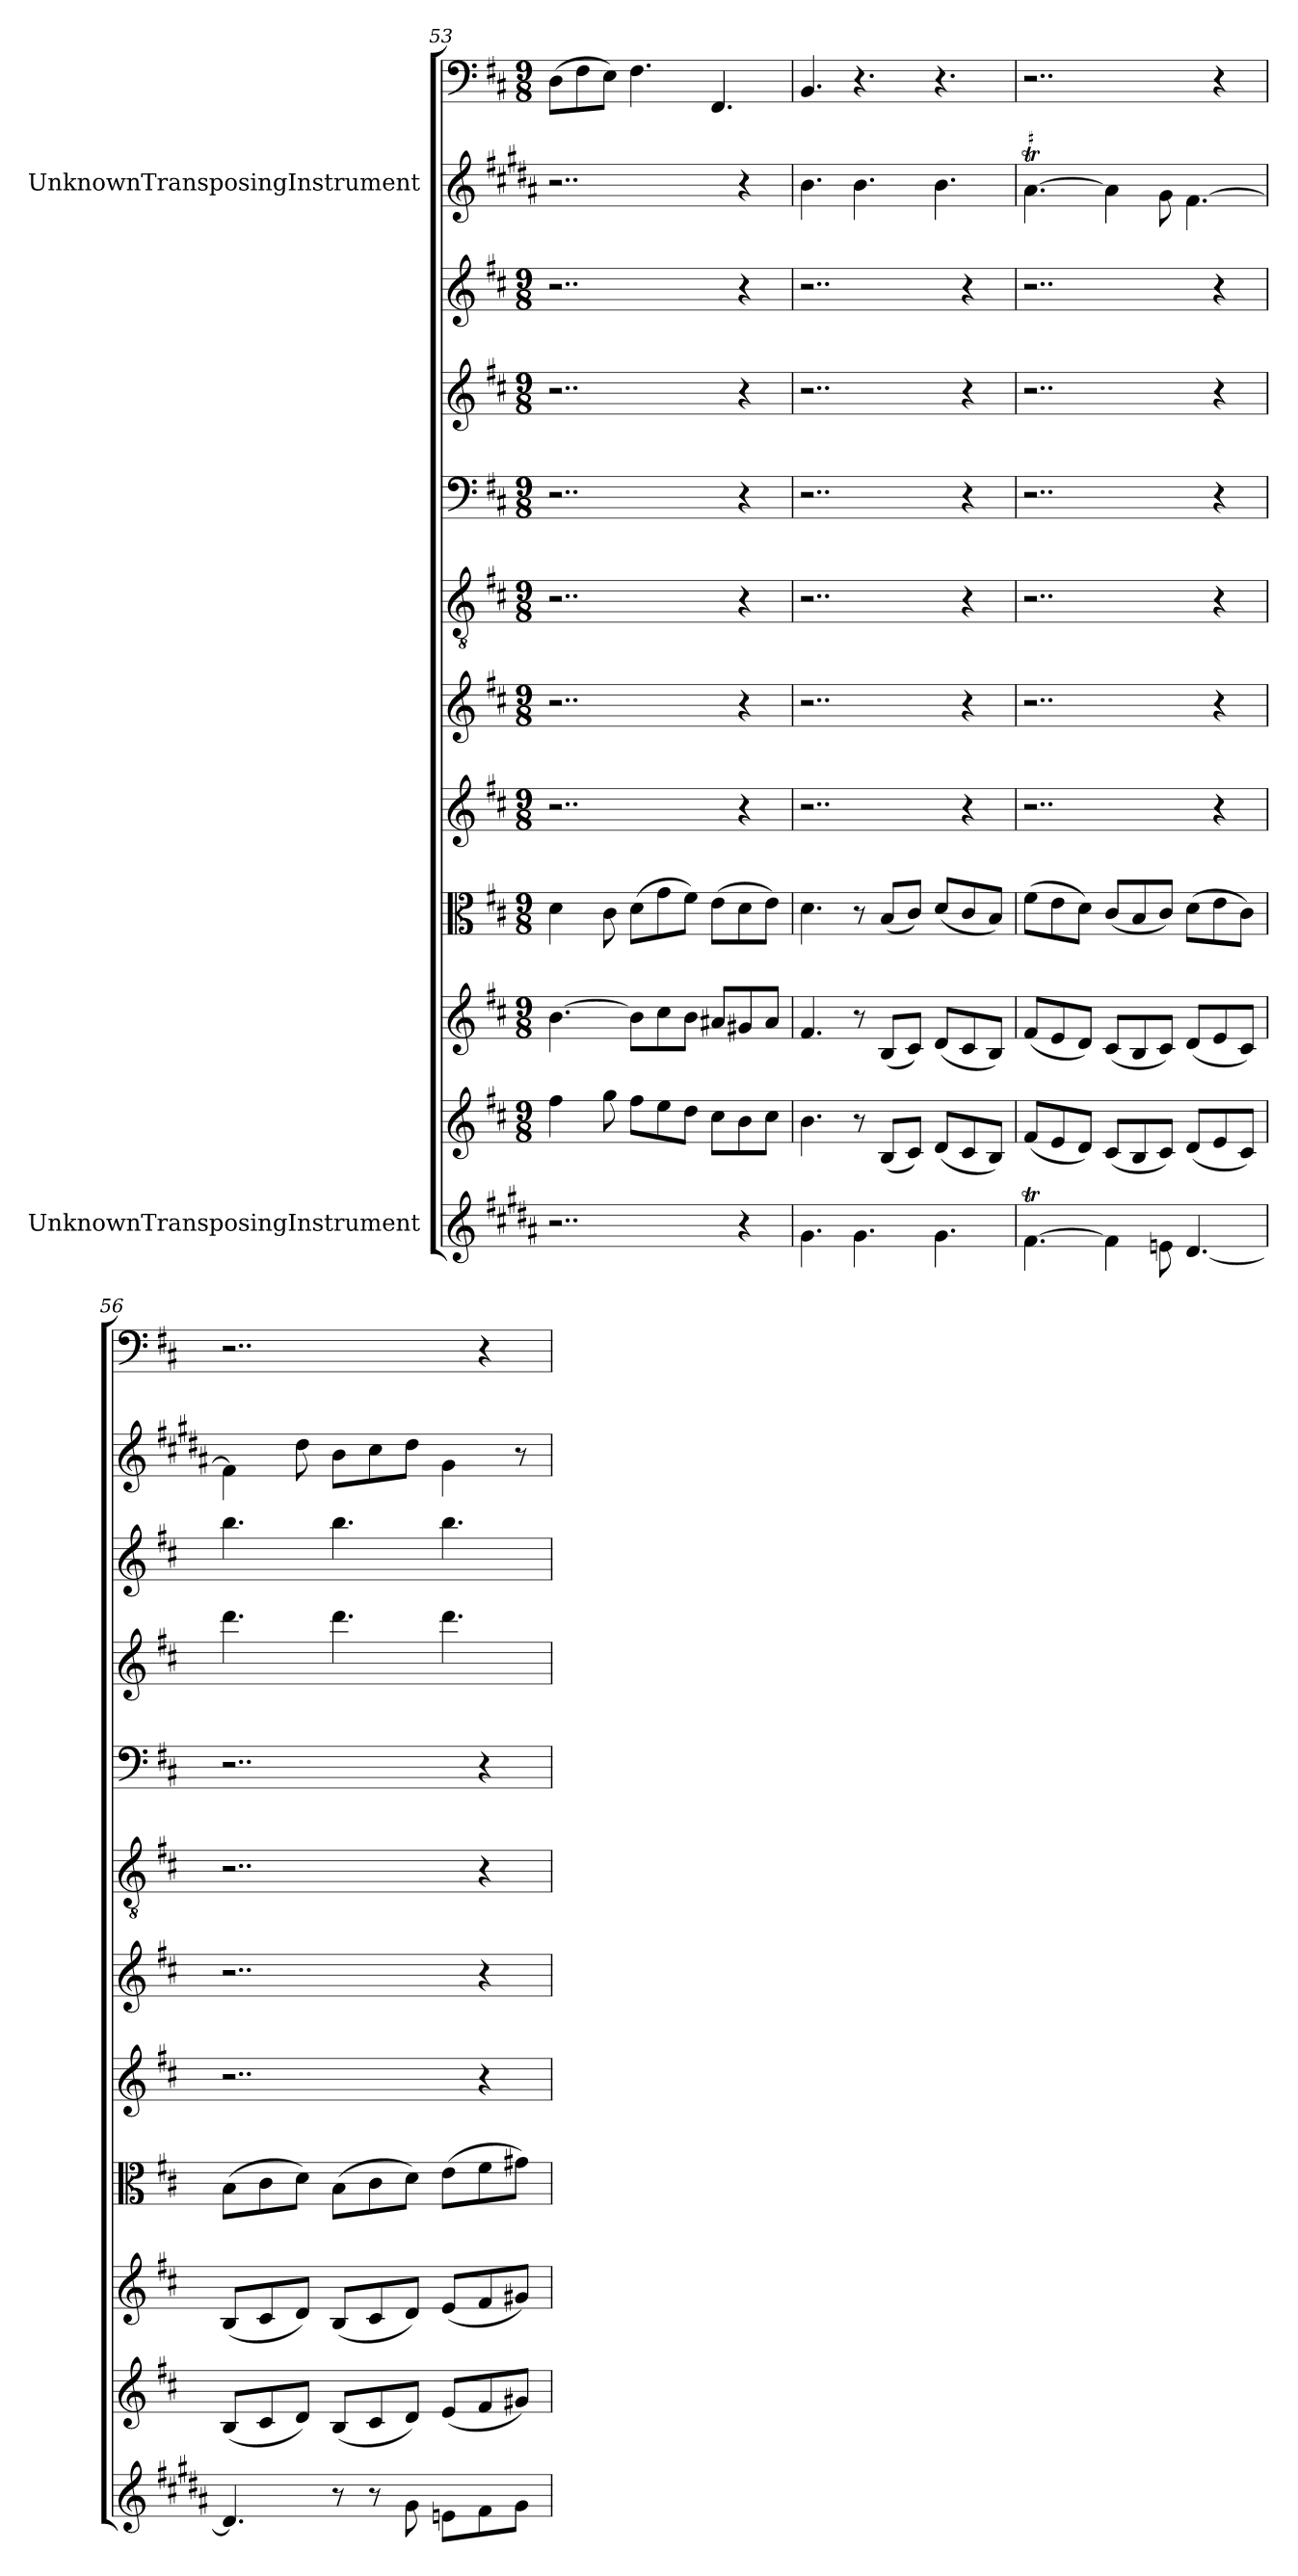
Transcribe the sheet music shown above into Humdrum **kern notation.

**kern	**kern	**kern	**kern	**kern	**kern	**kern	**kern	**kern	**kern	**kern	**kern
*part12	*part11	*part10	*part9	*part8	*part7	*part6	*part5	*part4	*part3	*part2	*part1
*staff12	*staff11	*staff10	*staff9	*staff8	*staff7	*staff6	*staff5	*staff4	*staff3	*staff2	*staff1
*I"UnknownTransposingInstrument	*	*	*	*	*	*	*	*	*	*I"UnknownTransposingInstrument	*
*clefG2	*clefG2	*clefG2	*clefC3	*clefG2	*clefG2	*clefGv2	*clefF4	*clefG2	*clefG2	*clefG2	*clefF4
*ITrd-2c-3	*	*	*	*	*	*	*	*	*	*ITrd-2c-3	*
*k[f#c#]	*k[f#c#]	*k[f#c#]	*k[f#c#]	*k[f#c#]	*k[f#c#]	*k[f#c#]	*k[f#c#]	*k[f#c#]	*k[f#c#]	*k[f#c#]	*k[f#c#]
*	*M9/8	*M9/8	*M9/8	*M9/8	*M9/8	*M9/8	*M9/8	*M9/8	*M9/8	*	*M9/8
=53	=53	=53	=53	=53	=53	=53	=53	=53	=53	=53	=53
2..r	4ff#\	[4.b\	4d\	2..r	2..r	2..r	2..r	2..r	2..r	2..r	(8D\L
.	.	.	.	.	.	.	.	.	.	.	8F#\
.	8gg\	.	8c#\	.	.	.	.	.	.	.	8E\J)
.	8ff#\L	8b\L]	(8d\L	.	.	.	.	.	.	.	4.F#\
.	8ee\	8cc#\	8g\	.	.	.	.	.	.	.	.
.	8dd\J	8b\J	8f#\J)	.	.	.	.	.	.	.	.
.	8cc#\L	8a#X/L	(8e\L	.	.	.	.	.	.	.	4.FF#/
4r	8b\	8g#X/	8d\	4r	4r	4r	4r	4r	4r	4r	.
.	8cc#\J	8a#/J	8e\J)	.	.	.	.	.	.	.	.
=54	=54	=54	=54	=54	=54	=54	=54	=54	=54	=54	=54
4.b\	4.b\	4.f#/	4.d\	2..r	2..r	2..r	2..r	2..r	2..r	4.dd\	4.BB/
4.b\	8r	8r	8r	.	.	.	.	.	.	4.dd\	4.r
.	(8B/L	(8B/L	(8B/L	.	.	.	.	.	.	.	.
.	8c#/J)	8c#/J)	8c#/J)	.	.	.	.	.	.	.	.
4.b\	(8d/L	(8d/L	(8d/L	.	.	.	.	.	.	4.dd\	4.r
.	8c#/	8c#/	8c#/	4r	4r	4r	4r	4r	4r	.	.
.	8B/J)	8B/J)	8B/J)	.	.	.	.	.	.	.	.
=55	=55	=55	=55	=55	=55	=55	=55	=55	=55	=55	=55
!	!	!	!	!	!	!	!	!	!	!LO:TR:acc=#	!
[4.aT\	(8f#/L	(8f#/L	(8f#\L	2..r	2..r	2..r	2..r	2..r	2..r	[4.cc#T\	2..r
.	8e/	8e/	8e\	.	.	.	.	.	.	.	.
.	8d/J)	8d/J)	8d\J)	.	.	.	.	.	.	.	.
4a\]	(8c#/L	(8c#/L	(8c#/L	.	.	.	.	.	.	4cc#\]	.
.	8B/	8B/	8B/	.	.	.	.	.	.	.	.
8gn\	8c#/J)	8c#/J)	8c#/J)	.	.	.	.	.	.	8b\	.
[4.f#/	(8d/L	(8d/L	(8d\L	.	.	.	.	.	.	[4.a\	.
.	8e/	8e/	8e\	4r	4r	4r	4r	4r	4r	.	4r
.	8c#/J)	8c#/J)	8c#\J)	.	.	.	.	.	.	.	.
=56	=56	=56	=56	=56	=56	=56	=56	=56	=56	=56	=56
4.f#/]	(8B/L	(8B/L	(8B\L	2..r	2..r	2..r	2..r	4.ddd\	4.bb\	4a\]	2..r
.	8c#/	8c#/	8c#\	.	.	.	.	.	.	.	.
.	8d/J)	8d/J)	8d\J)	.	.	.	.	.	.	8ff#\	.
8r	(8B/L	(8B/L	(8B\L	.	.	.	.	4.ddd\	4.bb\	8dd\L	.
8r	8c#/	8c#/	8c#\	.	.	.	.	.	.	8ee\	.
8b\	8d/J)	8d/J)	8d\J)	.	.	.	.	.	.	8ff#\J	.
8gn\L	(8e/L	(8e/L	(8e\L	.	.	.	.	4.ddd\	4.bb\	4b\	.
8a\	8f#/	8f#/	8f#\	4r	4r	4r	4r	.	.	.	4r
8b\J	8g#X/J)	8g#X/J)	8g#X\J)	.	.	.	.	.	.	8r	.
=	=	=	=	=	=	=	=	=	=	=	=
*-	*-	*-	*-	*-	*-	*-	*-	*-	*-	*-	*-
